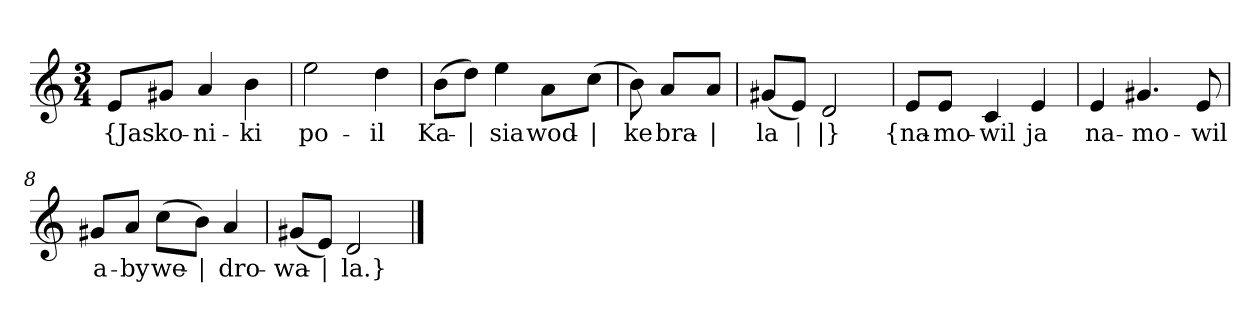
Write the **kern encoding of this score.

**kern	**text
*part1	*part1
*staff1	*staff1
*clefG2	*
*k[]	*
*a:	*
*M3/4	*
=	=
8e/L	{Jas
8g#X/J	ko-
4a	-ni-
4b	-ki
=2	=2
2ee	po-
4dd	-il
=3	=3
(8b\L	Ka-
8dd\J)	|
4ee	-sia
8a\L	wod-
(8cc\J	|
=4y	=4y
8b)	-ke
8a/L	bra-
8a/J	|
=5	=5
(8g#X/L	-la
8e/J)	|
2d	|}
=6y	=6y
8e/L	{na-
8e/J	-mo-
4c	-wil
4e	ja
=7	=7
4e	na-
4.g#X	-mo-
8e	-wil
=8	=8
8g#X/L	a-
8a/J	-by
(8cc\L	we-
8b\J)	|
4a	-dro-
=9	=9
(8g#X/L	-wa-
8e/J)	|
2d	-la.}
==	==
*-	*-
